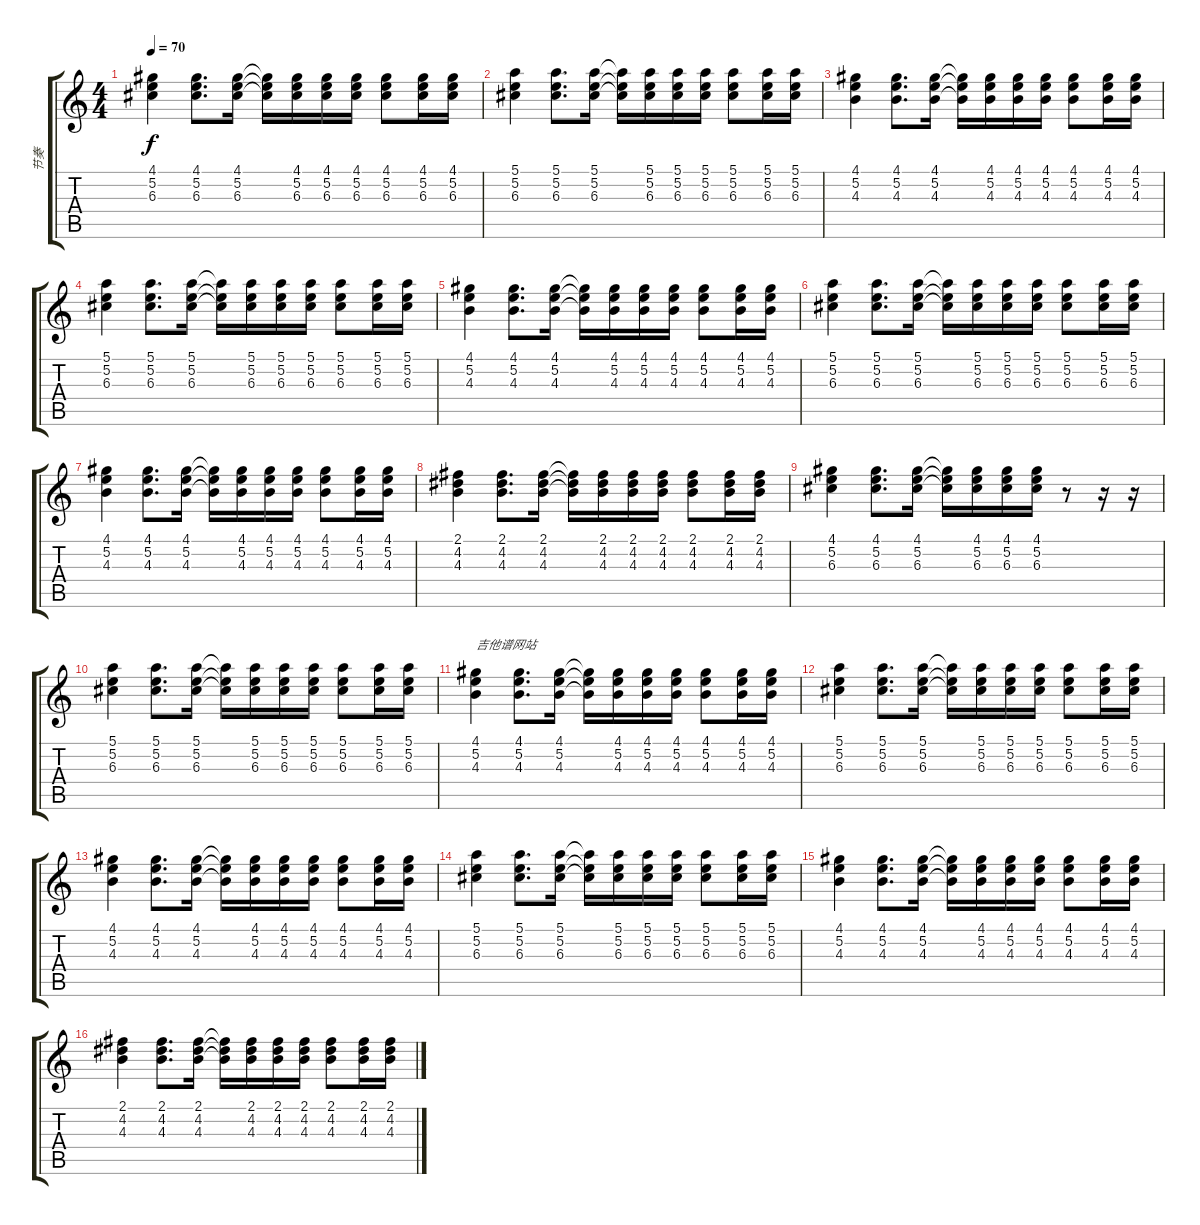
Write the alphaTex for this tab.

\track ("节奏" "节奏") {instrument acousticguitarsteel}
\staff {score tabs}
\tuning (E4 B3 G3 D3 A2 E2) {hide}
\ts (4 4)
\tempo 70
\clef g2
\ks c
(4.1 5.2 6.3).4{dy f volume 10} (4.1 5.2 6.3).8{d volume 8} (4.1 5.2 6.3).16{volume 7} (4.1{t} 5.2{t} 6.3{t}).16 (4.1 5.2 6.3).16{volume 5} (4.1 5.2 6.3).16 (4.1 5.2 6.3).16 (4.1 5.2 6.3).8{volume 9} (4.1 5.2 6.3).16{volume 8} (4.1 5.2 6.3).16 |
(5.1 5.2 6.3).4{volume 10} (5.1 5.2 6.3).8{d volume 8} (5.1 5.2 6.3).16{volume 7} (5.1{t} 5.2{t} 6.3{t}).16 (5.1 5.2 6.3).16{volume 5} (5.1 5.2 6.3).16 (5.1 5.2 6.3).16 (5.1 5.2 6.3).8{volume 9} (5.1 5.2 6.3).16{volume 8} (5.1 5.2 6.3).16 |
(4.1 5.2 4.3).4{volume 10} (4.1 5.2 4.3).8{d volume 8} (4.1 5.2 4.3).16{volume 7} (4.1{t} 5.2{t} 4.3{t}).16 (4.1 5.2 4.3).16{volume 5} (4.1 5.2 4.3).16 (4.1 5.2 4.3).16 (4.1 5.2 4.3).8{volume 9} (4.1 5.2 4.3).16{volume 8} (4.1 5.2 4.3).16 |
(5.1 5.2 6.3).4{volume 10} (5.1 5.2 6.3).8{d volume 8} (5.1 5.2 6.3).16{volume 7} (5.1{t} 5.2{t} 6.3{t}).16 (5.1 5.2 6.3).16{volume 5} (5.1 5.2 6.3).16 (5.1 5.2 6.3).16 (5.1 5.2 6.3).8{volume 9} (5.1 5.2 6.3).16{volume 8} (5.1 5.2 6.3).16 |
(4.1 5.2 4.3).4{volume 10} (4.1 5.2 4.3).8{d volume 8} (4.1 5.2 4.3).16{volume 7} (4.1{t} 5.2{t} 4.3{t}).16 (4.1 5.2 4.3).16{volume 5} (4.1 5.2 4.3).16 (4.1 5.2 4.3).16 (4.1 5.2 4.3).8{volume 9} (4.1 5.2 4.3).16{volume 8} (4.1 5.2 4.3).16 |
(5.1 5.2 6.3).4{volume 10} (5.1 5.2 6.3).8{d volume 8} (5.1 5.2 6.3).16{volume 7} (5.1{t} 5.2{t} 6.3{t}).16 (5.1 5.2 6.3).16{volume 5} (5.1 5.2 6.3).16 (5.1 5.2 6.3).16 (5.1 5.2 6.3).8{volume 9} (5.1 5.2 6.3).16{volume 8} (5.1 5.2 6.3).16 |
(4.1 5.2 4.3).4{volume 10} (4.1 5.2 4.3).8{d volume 8} (4.1 5.2 4.3).16{volume 7} (4.1{t} 5.2{t} 4.3{t}).16 (4.1 5.2 4.3).16{volume 5} (4.1 5.2 4.3).16 (4.1 5.2 4.3).16 (4.1 5.2 4.3).8{volume 9} (4.1 5.2 4.3).16{volume 8} (4.1 5.2 4.3).16 |
(2.1 4.2 4.3).4{volume 10} (2.1 4.2 4.3).8{d volume 8} (2.1 4.2 4.3).16{volume 7} (2.1{t} 4.2{t} 4.3{t}).16 (2.1 4.2 4.3).16{volume 5} (2.1 4.2 4.3).16 (2.1 4.2 4.3).16 (2.1 4.2 4.3).8{volume 9} (2.1 4.2 4.3).16{volume 8} (2.1 4.2 4.3).16 |
(4.1 5.2 6.3).4{volume 10} (4.1 5.2 6.3).8{d volume 8} (4.1 5.2 6.3).16{volume 7} (4.1{t} 5.2{t} 6.3{t}).16 (4.1 5.2 6.3).16{volume 5} (4.1 5.2 6.3).16 (4.1 5.2 6.3).16 r.8{volume 9} r.16{volume 8} r.16 |
(5.1 5.2 6.3).4{volume 10} (5.1 5.2 6.3).8{d volume 8} (5.1 5.2 6.3).16{volume 7} (5.1{t} 5.2{t} 6.3{t}).16 (5.1 5.2 6.3).16{volume 5} (5.1 5.2 6.3).16 (5.1 5.2 6.3).16 (5.1 5.2 6.3).8{volume 9} (5.1 5.2 6.3).16{volume 8} (5.1 5.2 6.3).16 |
(4.1 5.2 4.3).4{txt "吉他谱网站" volume 10} (4.1 5.2 4.3).8{d volume 8} (4.1 5.2 4.3).16{volume 7} (4.1{t} 5.2{t} 4.3{t}).16 (4.1 5.2 4.3).16{volume 5} (4.1 5.2 4.3).16 (4.1 5.2 4.3).16 (4.1 5.2 4.3).8{volume 9} (4.1 5.2 4.3).16{volume 8} (4.1 5.2 4.3).16 |
(5.1 5.2 6.3).4{volume 10} (5.1 5.2 6.3).8{d volume 8} (5.1 5.2 6.3).16{volume 7} (5.1{t} 5.2{t} 6.3{t}).16 (5.1 5.2 6.3).16{volume 5} (5.1 5.2 6.3).16 (5.1 5.2 6.3).16 (5.1 5.2 6.3).8{volume 9} (5.1 5.2 6.3).16{volume 8} (5.1 5.2 6.3).16 |
(4.1 5.2 4.3).4{volume 10} (4.1 5.2 4.3).8{d volume 8} (4.1 5.2 4.3).16{volume 7} (4.1{t} 5.2{t} 4.3{t}).16 (4.1 5.2 4.3).16{volume 5} (4.1 5.2 4.3).16 (4.1 5.2 4.3).16 (4.1 5.2 4.3).8{volume 9} (4.1 5.2 4.3).16{volume 8} (4.1 5.2 4.3).16 |
(5.1 5.2 6.3).4{volume 10} (5.1 5.2 6.3).8{d volume 8} (5.1 5.2 6.3).16{volume 7} (5.1{t} 5.2{t} 6.3{t}).16 (5.1 5.2 6.3).16{volume 5} (5.1 5.2 6.3).16 (5.1 5.2 6.3).16 (5.1 5.2 6.3).8{volume 9} (5.1 5.2 6.3).16{volume 8} (5.1 5.2 6.3).16 |
(4.1 5.2 4.3).4{volume 10} (4.1 5.2 4.3).8{d volume 8} (4.1 5.2 4.3).16{volume 7} (4.1{t} 5.2{t} 4.3{t}).16 (4.1 5.2 4.3).16{volume 5} (4.1 5.2 4.3).16 (4.1 5.2 4.3).16 (4.1 5.2 4.3).8{volume 9} (4.1 5.2 4.3).16{volume 8} (4.1 5.2 4.3).16 |
(2.1 4.2 4.3).4{volume 10} (2.1 4.2 4.3).8{d volume 8} (2.1 4.2 4.3).16{volume 7} (2.1{t} 4.2{t} 4.3{t}).16 (2.1 4.2 4.3).16{volume 5} (2.1 4.2 4.3).16 (2.1 4.2 4.3).16 (2.1 4.2 4.3).8{volume 9} (2.1 4.2 4.3).16{volume 8} (2.1 4.2 4.3).16
